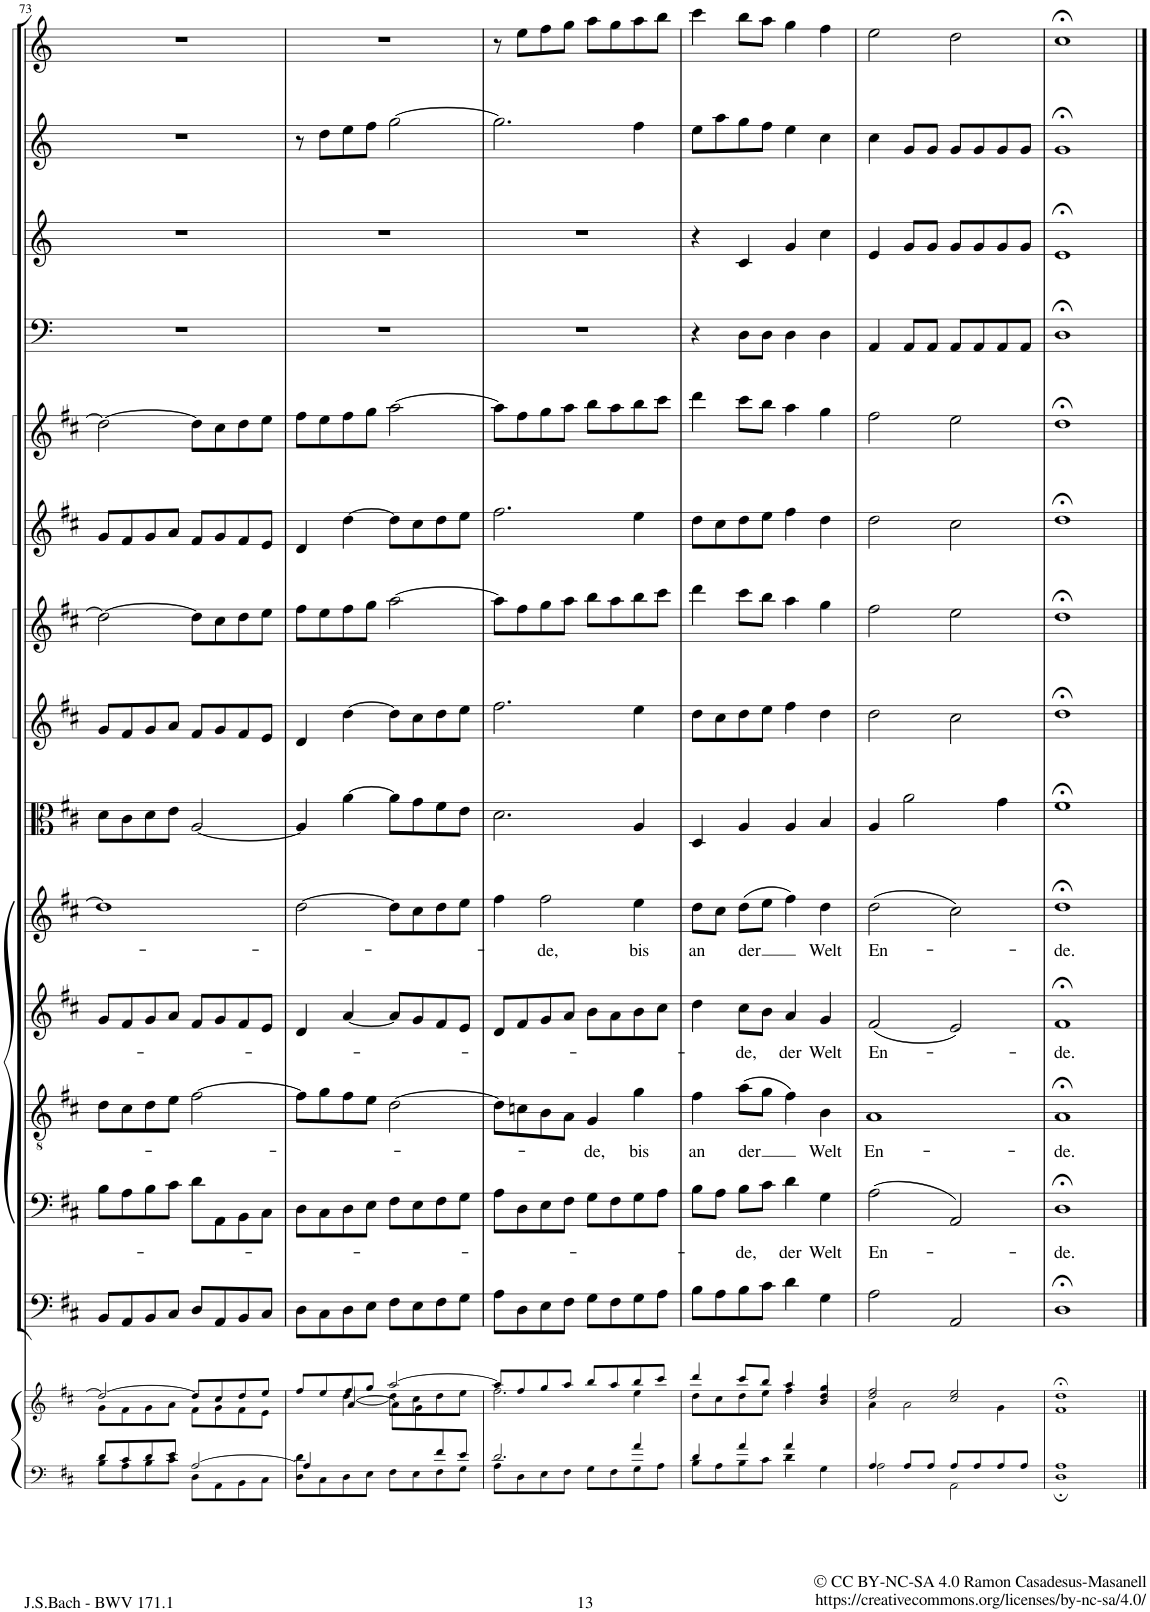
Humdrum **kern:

**kern	**kern	**kern	**kern	**text	**kern	**text	**kern	**text	**kern	**text	**kern	**kern	**kern	**kern	**kern	**kern	**kern	**kern	**kern
*part15	*part15	*part14	*part13	*part13	*part12	*part12	*part11	*part11	*part10	*part10	*part9	*part8	*part7	*part6	*part5	*part4	*part3	*part2	*part1
*staff16	*staff15	*staff14	*staff13	*staff13	*staff12	*staff12	*staff11	*staff11	*staff10	*staff10	*staff9	*staff8	*staff7	*staff6	*staff5	*staff4	*staff3	*staff2	*staff1
*I"Piano reduction	*	*I"Continuo	*I"Basso	*	*I"Tenore	*	*I"Alto	*	*I"Soprano	*	*I"Viola	*I"Violino II	*I"Violino I	*I"Oboe II	*I"Oboe I	*I"Timpani	*I"Tromba III	*I"Tromba II	*I"Tromba I
*I'Pno	*	*	*	*	*	*	*	*	*	*	*I'Vla	*I'Vln	*I'Vln	*I'Ob	*I'Ob	*I'Timp	*	*	*
!!LO:PB:g=z
*clefF4	*clefG2	*clefF4	*clefF4	*	*clefGv2	*	*clefG2	*	*clefG2	*	*clefC3	*clefG2	*clefG2	*clefG2	*clefG2	*clefF4	*clefG2	*clefG2	*clefG2
*	*	*	*	*	*	*	*	*	*	*	*	*	*	*	*	*	*Trd-1c-2	*Trd-1c-2	*Trd-1c-2
*k[f#c#]	*k[f#c#]	*k[f#c#]	*k[f#c#]	*	*k[f#c#]	*	*k[f#c#]	*	*k[f#c#]	*	*k[f#c#]	*k[f#c#]	*k[f#c#]	*k[f#c#]	*k[f#c#]	*k[]	*k[]	*k[]	*k[]
*M2/2	*M2/2	*M2/2	*M2/2	*	*M2/2	*	*M2/2	*	*M2/2	*	*M2/2	*M2/2	*M2/2	*M2/2	*M2/2	*M2/2	*M2/2	*M2/2	*M2/2
=73	=73	=73	=73	=73	=73	=73	=73	=73	=73	=73	=73	=73	=73	=73	=73	=73	=73	=73	=73
*^	*^	*	*	*	*	*	*	*	*	*	*	*	*	*	*	*	*	*	*
8d/L	8B\L	2dd/_	8g\L	8BB/L	8B\L	.	8d\L	.	8g/L	.	1dd]	.	8d\L	8g/L	2dd\_	8g/L	2dd\_	1r	1r	1r	1r
8c#/	8A\	.	8f#\	8AA/	8A\	.	8c#\	.	8f#/	.	.	.	8c#\	8f#/	.	8f#/	.	.	.	.	.
8d/	8B\	.	8g\	8BB/	8B\	.	8d\	.	8g/	.	.	.	8d\	8g/	.	8g/	.	.	.	.	.
8e/J	8c#\J	.	8a\J	8C#/J	8c#\J	.	8e\J	.	8a/J	.	.	.	8e\J	8a/J	.	8a/J	.	.	.	.	.
[2A/	8D\L	8dd/L]	8f#\L	8D/L	8d\L	.	[2f#\	.	8f#/L	.	.	.	[2A/	8f#/L	8dd\L]	8f#/L	8dd\L]	.	.	.	.
.	8AA\	8cc#/	8g\	8AA/	8AA\	.	.	.	8g/	.	.	.	.	8g/	8cc#\	8g/	8cc#\	.	.	.	.
.	8BB\	8dd/	8f#\	8BB/	8BB\	.	.	.	8f#/	.	.	.	.	8f#/	8dd\	8f#/	8dd\	.	.	.	.
.	8C#\J	8ee/J	8e\J	8C#/J	8C#\J	.	.	.	8e/J	.	.	.	.	8e/J	8ee\J	8e/J	8ee\J	.	.	.	.
=74	=74	=74	=74	=74	=74	=74	=74	=74	=74	=74	=74	=74	=74	=74	=74	=74	=74	=74	=74	=74	=74
*	*^	*	*^	*	*	*	*	*	*	*	*	*	*	*	*	*	*	*	*	*	*
4d\	4A/]	8D\L	8ff#/L	4ryy	4ryy	8D\L	8D\L	.	8f#\L]	.	4d/	.	[2dd\	.	4A/]	4d/	8ff#\L	4d/	8ff#\L	1r	1r	8r	1r
.	.	8C#\	8ee/	.	.	8C#\	8C#\	.	8g\	.	.	.	.	.	.	.	8ee\	.	8ee\	.	.	8dd\L	.
2.ryy	2ryy	8D\	8ff#/	[4dd\	[4a/	8D\	8D\	.	8f#\	.	[4a/	.	.	.	[4a\	[4dd\	8ff#\	[4dd\	8ff#\	.	.	8ee\	.
.	.	8E\J	8gg/J	.	.	8E\J	8E\J	.	8e\J	.	.	.	.	.	.	.	8gg\J	.	8gg\J	.	.	8ff\J	.
.	.	8F#\L	[2aa/	8dd\L]	8a\L]	8F#\L	8F#\L	.	[2d\	.	8a/L]	.	8dd\L]	.	8a\L]	8dd\L]	[2aa\	8dd\L]	[2aa\	.	.	[2gg\	.
.	.	8E\	.	8cc#\	8g\	8E\	8E\	.	.	.	8g/	.	8cc#\	.	8g\	8cc#\	.	8cc#\	.	.	.	.	.
.	8f#/	8F#\	.	8dd\	4ryy	8F#\	8F#\	.	.	.	8f#/	.	8dd\	.	8f#\	8dd\	.	8dd\	.	.	.	.	.
.	8e/J	8G\J	.	8ee\J	.	8G\J	8G\J	.	.	.	8e/J	.	8ee\J	.	8e\J	8ee\J	.	8ee\J	.	.	.	.	.
*	*v	*v	*	*	*	*	*	*	*	*	*	*	*	*	*	*	*	*	*	*	*	*	*
*	*	*	*v	*v	*	*	*	*	*	*	*	*	*	*	*	*	*	*	*	*	*	*
=75	=75	=75	=75	=75	=75	=75	=75	=75	=75	=75	=75	=75	=75	=75	=75	=75	=75	=75	=75	=75	=75
2.d/	8A\L	8aa/L]	2.ff#\	8A\L	8A\L	.	8d\L]	.	8d/L	.	4ff#\	.	2.d\	2.ff#\	8aa\L]	2.ff#\	8aa\L]	1r	1r	2.gg\]	8r
.	8D\	8ff#/	.	8D\	8D\	.	8cn\	.	8f#/	.	.	.	.	.	8ff#\	.	8ff#\	.	.	.	8ee\L
!	!	!	!	!	!	!	!	!	!	!	!	!LO:LY:b	!	!	!	!	!	!	!	!	!
.	8E\	8gg/	.	8E\	8E\	.	8B\	.	8g/	.	2ff#\	-de,	.	.	8gg\	.	8gg\	.	.	.	8ff\
.	8F#\J	8aa/J	.	8F#\J	8F#\J	.	8A\J	.	8a/J	.	.	.	.	.	8aa\J	.	8aa\J	.	.	.	8gg\J
!	!	!	!	!	!	!	!	!LO:LY:b	!	!	!	!	!	!	!	!	!	!	!	!	!
.	8G\L	8bb/L	.	8G\L	8G\L	.	4G/	-de,	8b\L	.	.	.	.	.	8bb\L	.	8bb\L	.	.	.	8aa\L
.	8F#\	8aa/	.	8F#\	8F#\	.	.	.	8a\	.	.	.	.	.	8aa\	.	8aa\	.	.	.	8gg\
!	!	!	!	!	!	!	!	!LO:LY:b	!	!	!	!LO:LY:b	!	!	!	!	!	!	!	!	!
4a/	8G\	8bb/	4ee\	8G\	8G\	.	4g\	bis	8b\	.	4ee\	bis	4A/	4ee\	8bb\	4ee\	8bb\	.	.	4ff\	8aa\
.	8A\J	8ccc#/J	.	8A\J	8A\J	.	.	.	8cc#\J	.	.	.	.	.	8ccc#\J	.	8ccc#\J	.	.	.	8bb\J
=76	=76	=76	=76	=76	=76	=76	=76	=76	=76	=76	=76	=76	=76	=76	=76	=76	=76	=76	=76	=76	=76
*	*	*	*^	*	*	*	*	*	*	*	*	*	*	*	*	*	*	*	*	*	*
!	!	!	!	!	!	!	!	!	!LO:LY:b	!	!	!	!LO:LY:b	!	!	!	!	!	!	!	!	!
4d/	8B\L	4ddd/	8dd\L	2.ryy	8B\L	8B\L	.	4f#\	an	4dd\	.	8dd\L	an	4D/	8dd\L	4ddd\	8dd\L	4ddd\	4r	4r	8ee\L	4ccc\
.	8A\	.	8cc#\	.	8A\	8A\J	.	.	.	.	.	8cc#\J	.	.	8cc#\	.	8cc#\	.	.	.	8aa\	.
!	!	!	!	!	!	!	!LO:LY:b	!	!LO:LY:b	!	!LO:LY:b	!	!LO:LY:b	!	!	!	!	!	!	!	!	!
4a/	8B\	8ccc#/L	8dd\	.	8B\	8B\L	-de,	(8a\L	der	8cc#\L	-de,	(8dd\L	der	4A/	8dd\	8ccc#\L	8dd\	8ccc#\L	8D\L	4c/	8gg\	8bb\L
.	8c#\J	8bb/J	8ee\J	.	8c#\J	8c#\J	.	8g\J	.	8b\J	.	8ee\J	.	.	8ee\J	8bb\J	8ee\J	8bb\J	8D\J	.	8ff\J	8aa\J
!	!	!	!	!	!	!	!LO:LY:b	!	!	!	!LO:LY:b	!	!	!	!	!	!	!	!	!	!	!
4a/	4d\	4aa/	4ff#\	.	4d\	4d\	der	4f#\)	.	4a/	der	4ff#\)	.	4A/	4ff#\	4aa\	4ff#\	4aa\	4D\	4g/	4ee\	4gg\
!	!	!	!	!	!	!	!LO:LY:b	!	!LO:LY:b	!	!LO:LY:b	!	!LO:LY:b	!	!	!	!	!	!	!	!	!
4ryy	4G\	4gg/	4dd/	4b/	4G\	4G\	Welt	4B\	Welt	4g/	Welt	4dd\	Welt	4B/	4dd\	4gg\	4dd\	4gg\	4D\	4cc\	4cc\	4ff\
=77	=77	=77	=77	=77	=77	=77	=77	=77	=77	=77	=77	=77	=77	=77	=77	=77	=77	=77	=77	=77	=77	=77
!	!	!	!	!	!	!	!LO:LY:b	!	!LO:LY:b	!	!LO:LY:b	!	!LO:LY:b	!	!	!	!	!	!	!	!	!
*	*	*	*v	*v	*	*	*	*	*	*	*	*	*	*	*	*	*	*	*	*	*	*
4A/	2A\	2dd/ 2ff#/	4a\	2A\	(2A\	En-	1A	En-	(2f#/	En-	(2dd\	En-	4A/	2dd\	2ff#\	2dd\	2ff#\	4AA/	4e/	4cc\	2ee\
8A/L	.	.	2a\	.	.	.	.	.	.	.	.	.	2a\	.	.	.	.	8AA/L	8g/L	8g/L	.
8A/J	.	.	.	.	.	.	.	.	.	.	.	.	.	.	.	.	.	8AA/J	8g/J	8g/J	.
8A/L	2AA\	2cc#/ 2ee/	.	2AA/	2AA/)	.	.	.	2e/)	.	2cc#\)	.	.	2cc#\	2ee\	2cc#\	2ee\	8AA/L	8g/L	8g/L	2dd\
8A/	.	.	.	.	.	.	.	.	.	.	.	.	.	.	.	.	.	8AA/	8g/	8g/	.
8A/	.	.	4g\	.	.	.	.	.	.	.	.	.	4g\	.	.	.	.	8AA/	8g/	8g/	.
8A/J	.	.	.	.	.	.	.	.	.	.	.	.	.	.	.	.	.	8AA/J	8g/J	8g/J	.
=78	=78	=78	=78	=78	=78	=78	=78	=78	=78	=78	=78	=78	=78	=78	=78	=78	=78	=78	=78	=78	=78
!	!	!	!	!	!	!LO:LY:b	!	!LO:LY:b	!	!LO:LY:b	!	!LO:LY:b	!	!	!	!	!	!	!	!	!
1A;	1D	1dd;<	1f#	1D;<	1D;<	-de.	1A;<	-de.	1f#;<	-de.	1dd;<	-de.	1f#;<	1dd;<	1dd;<	1dd;<	1dd;<	1D;<	1e;<	1g;<	1cc;<
*v	*v	*	*	*	*	*	*	*	*	*	*	*	*	*	*	*	*	*	*	*	*
*	*v	*v	*	*	*	*	*	*	*	*	*	*	*	*	*	*	*	*	*	*
==	==	==	==	==	==	==	==	==	==	==	==	==	==	==	==	==	==	==	==
*-	*-	*-	*-	*-	*-	*-	*-	*-	*-	*-	*-	*-	*-	*-	*-	*-	*-	*-	*-
